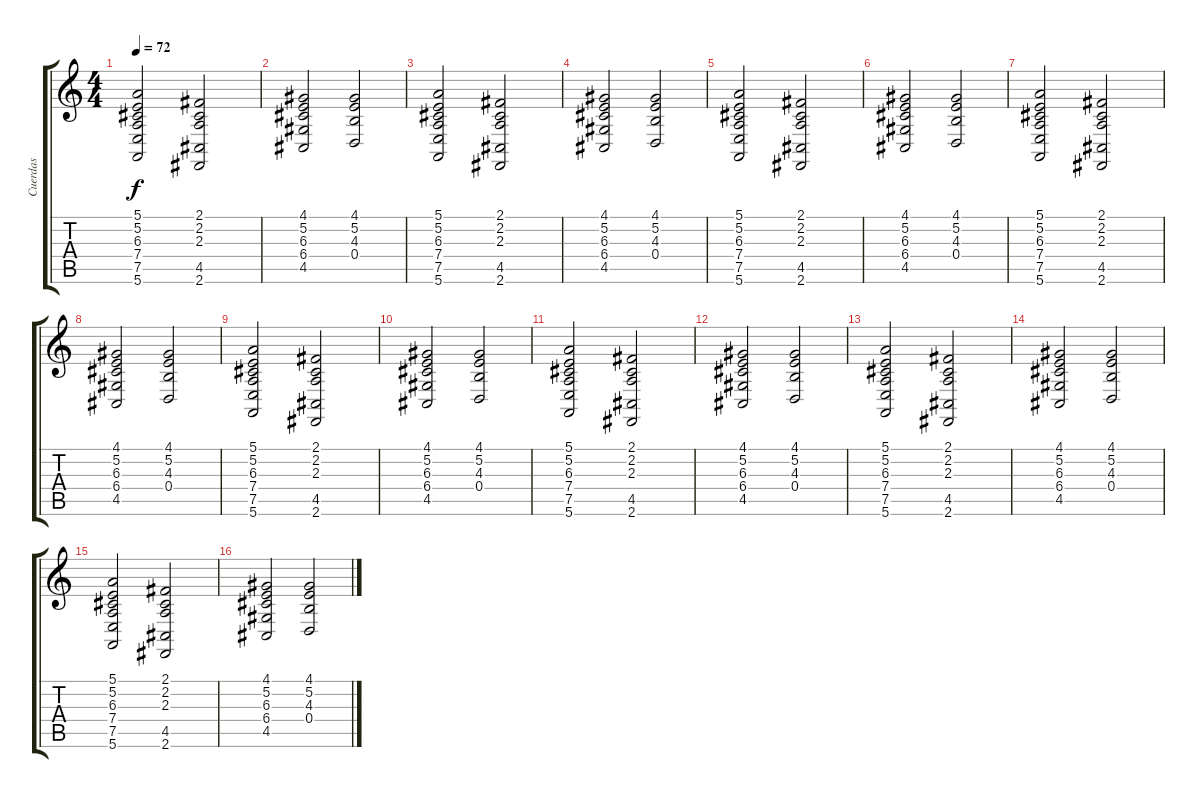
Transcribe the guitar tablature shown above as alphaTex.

\track ("Cuerdas" "Cuerdas") {instrument stringensemble1}
\staff {score tabs}
\tuning (E4 B3 G3 D3 A2 E2) {hide}
\ts (4 4)
\tempo 72
\clef g2
\ks c
(5.1 5.2 6.3 7.4 7.5 5.6).2{dy f} (2.1 2.2 2.3 4.5 2.6).2 |
(4.1 5.2 6.3 6.4 4.5).2 (4.1 5.2 4.3 0.4).2 |
(5.1 5.2 6.3 7.4 7.5 5.6).2 (2.1 2.2 2.3 4.5 2.6).2 |
(4.1 5.2 6.3 6.4 4.5).2 (4.1 5.2 4.3 0.4).2 |
(5.1 5.2 6.3 7.4 7.5 5.6).2 (2.1 2.2 2.3 4.5 2.6).2 |
(4.1 5.2 6.3 6.4 4.5).2 (4.1 5.2 4.3 0.4).2 |
(5.1 5.2 6.3 7.4 7.5 5.6).2 (2.1 2.2 2.3 4.5 2.6).2 |
(4.1 5.2 6.3 6.4 4.5).2 (4.1 5.2 4.3 0.4).2 |
(5.1 5.2 6.3 7.4 7.5 5.6).2 (2.1 2.2 2.3 4.5 2.6).2 |
(4.1 5.2 6.3 6.4 4.5).2 (4.1 5.2 4.3 0.4).2 |
(5.1 5.2 6.3 7.4 7.5 5.6).2 (2.1 2.2 2.3 4.5 2.6).2 |
(4.1 5.2 6.3 6.4 4.5).2 (4.1 5.2 4.3 0.4).2 |
(5.1 5.2 6.3 7.4 7.5 5.6).2 (2.1 2.2 2.3 4.5 2.6).2 |
(4.1 5.2 6.3 6.4 4.5).2 (4.1 5.2 4.3 0.4).2 |
(5.1 5.2 6.3 7.4 7.5 5.6).2 (2.1 2.2 2.3 4.5 2.6).2 |
(4.1 5.2 6.3 6.4 4.5).2 (4.1 5.2 4.3 0.4).2
